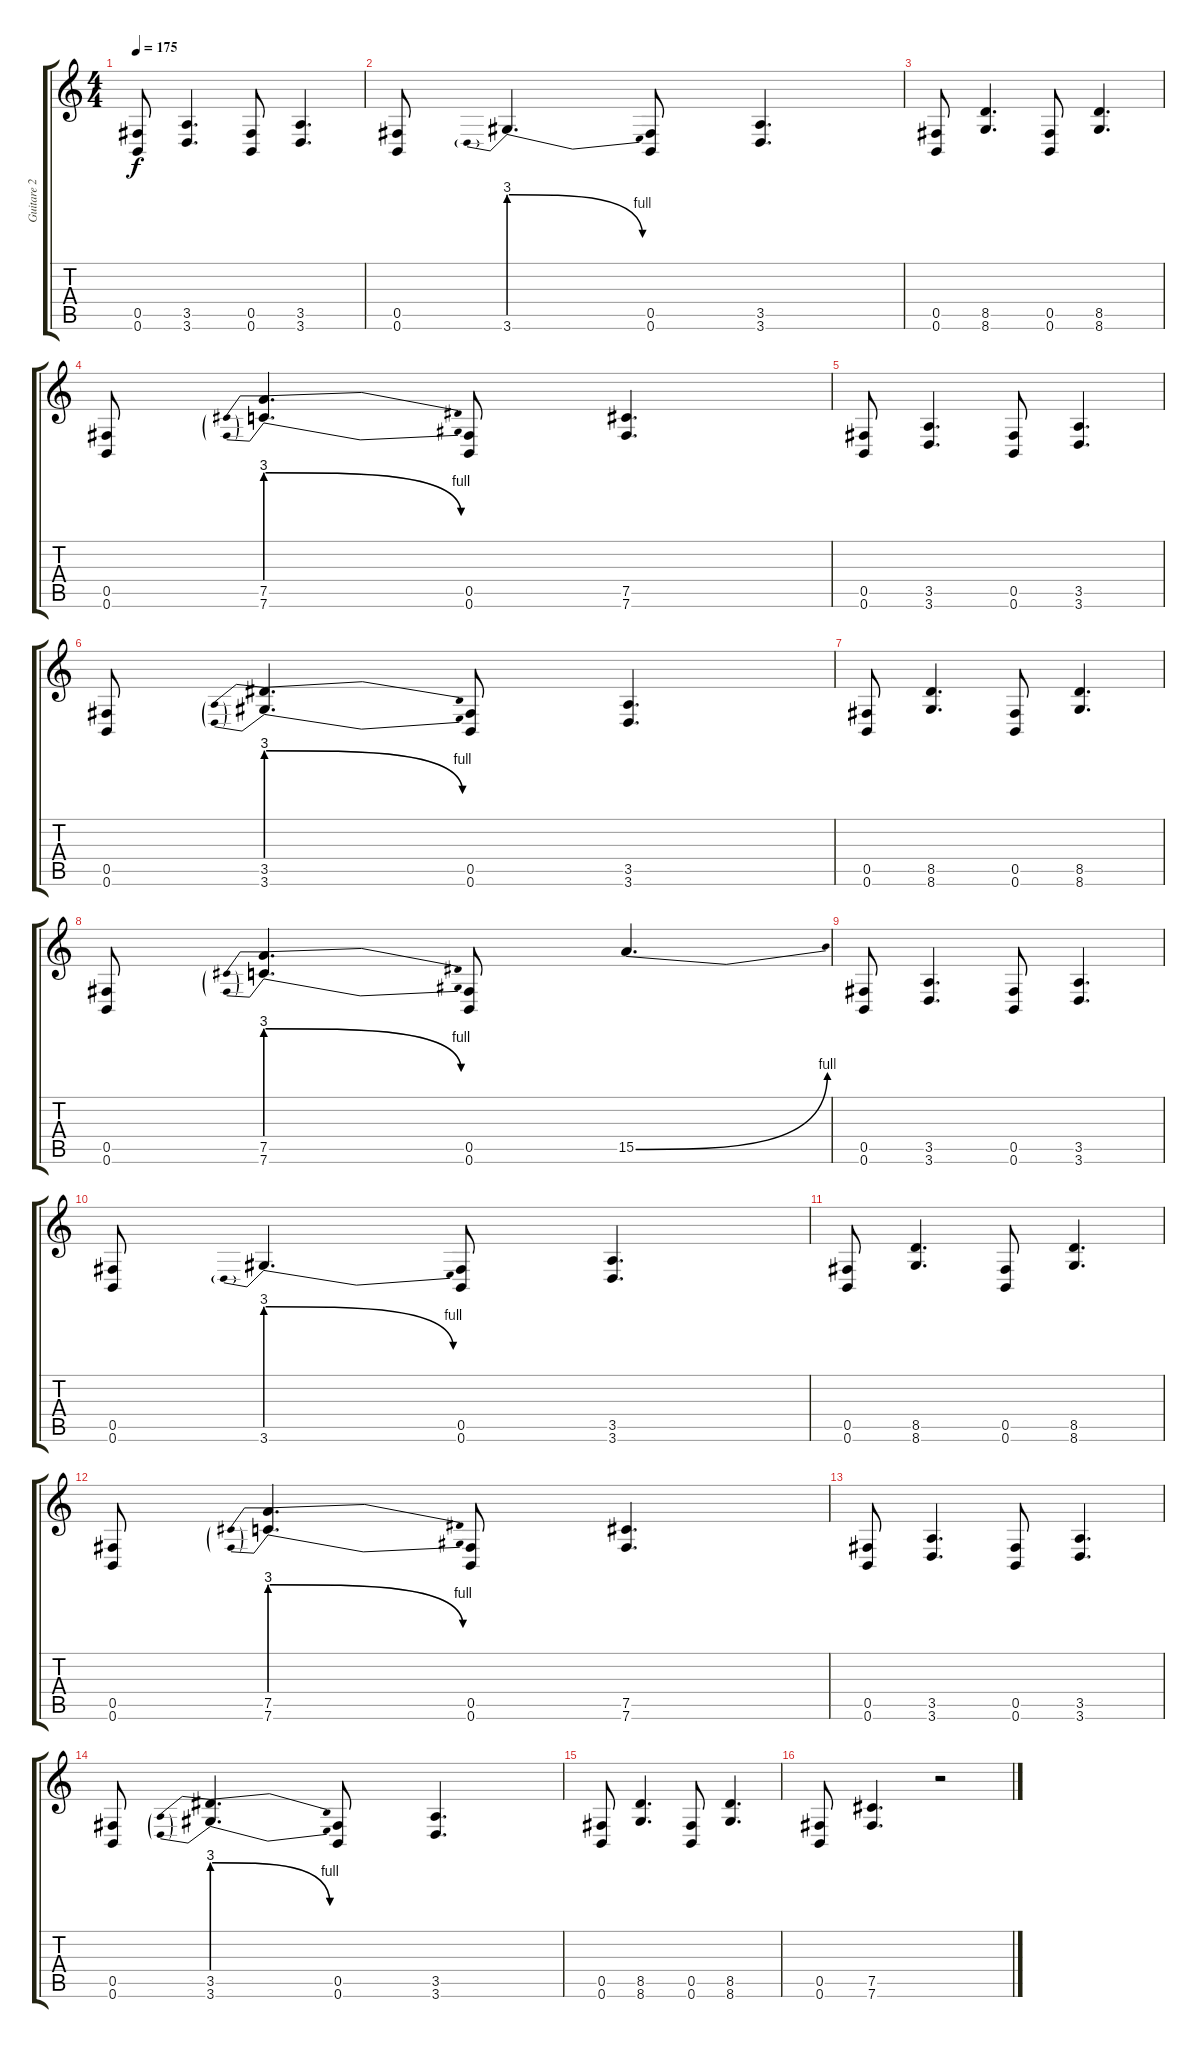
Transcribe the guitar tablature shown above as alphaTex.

\track ("Guitare 2" "Guitare 2") {instrument distortionguitar}
\staff {score tabs}
\tuning (Db4 Ab3 E3 B2 Gb2 B1) {hide}
\ts (4 4)
\tempo 175
\clef g2
\ks c
(0.5 0.6).8{dy f volume 13} (3.5 3.6).4{d} (0.5 0.6).8 (3.5 3.6).4{d} |
(0.5 0.6).8 3.6{be (prebendrelease 0 12 60 4)}.4{d} (0.5 0.6).8 (3.5 3.6).4{d} |
(0.5 0.6).8 (8.5 8.6).4{d} (0.5 0.6).8 (8.5 8.6).4{d} |
(0.5 0.6).8 (7.5{be (prebendrelease 0 12 60 4)} 7.6{be (prebendrelease 0 12 60 4)}).4{d} (0.5 0.6).8 (7.5 7.6).4{d} |
(0.5 0.6).8 (3.5 3.6).4{d} (0.5 0.6).8 (3.5 3.6).4{d} |
(0.5 0.6).8 (3.5{be (prebendrelease 0 12 60 4)} 3.6{be (prebendrelease 0 12 60 4)}).4{d} (0.5 0.6).8 (3.5 3.6).4{d} |
(0.5 0.6).8 (8.5 8.6).4{d} (0.5 0.6).8 (8.5 8.6).4{d} |
(0.5 0.6).8 (7.5{be (prebendrelease 0 12 60 4)} 7.6{be (prebendrelease 0 12 60 4)}).4{d} (0.5 0.6).8 15.5{be (bend 0 0 60 4)}.4{d} |
(0.5 0.6).8{volume 13} (3.5 3.6).4{d} (0.5 0.6).8 (3.5 3.6).4{d} |
(0.5 0.6).8 3.6{be (prebendrelease 0 12 60 4)}.4{d} (0.5 0.6).8 (3.5 3.6).4{d} |
(0.5 0.6).8 (8.5 8.6).4{d} (0.5 0.6).8 (8.5 8.6).4{d} |
(0.5 0.6).8 (7.5{be (prebendrelease 0 12 60 4)} 7.6{be (prebendrelease 0 12 60 4)}).4{d} (0.5 0.6).8 (7.5 7.6).4{d} |
(0.5 0.6).8 (3.5 3.6).4{d} (0.5 0.6).8 (3.5 3.6).4{d} |
(0.5 0.6).8 (3.5{be (prebendrelease 0 12 60 4)} 3.6{be (prebendrelease 0 12 60 4)}).4{d} (0.5 0.6).8 (3.5 3.6).4{d} |
(0.5 0.6).8 (8.5 8.6).4{d} (0.5 0.6).8 (8.5 8.6).4{d} |
(0.5 0.6).8 (7.5 7.6).4{d} r.2
